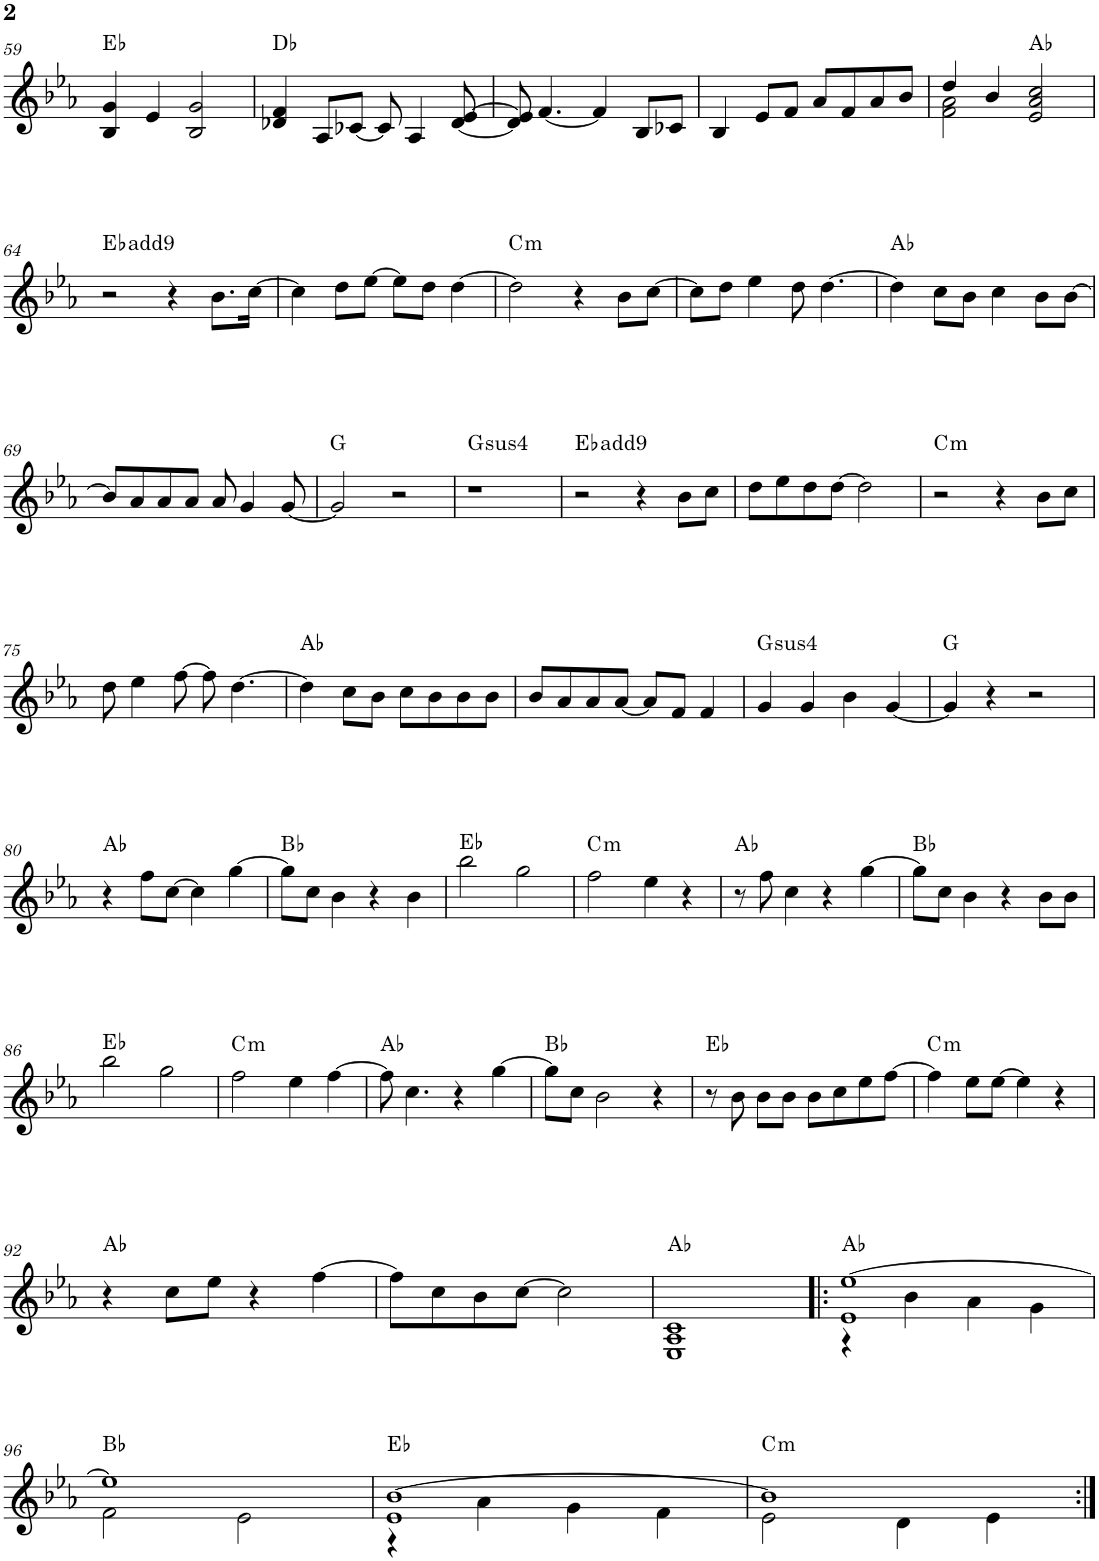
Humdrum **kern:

**kern	**harte
*part1	*part1
*staff1	*
*I"P1	*
!!LO:PB:g=z
*clefG2	*
*k[b-e-a-]	*
*E-:	*
*M2/2	*
=59	=59
4B-/ 4g/	Eb:maj
4e-/	.
2B-/ 2g/	.
=60	=60
4d-X/ 4f/	Db:maj
8A-/L	.
[<8c-X/J	.
8c-/]	.
4A-/	.
[<8d-/ [>8e-/	.
=61	=61
8d-/] 8e-/]	.
[<4.f/	.
4f/]	.
8B-/L	.
8c-X/J	.
=62	=62
4B-/	.
8e-/L	.
8f/J	.
8a-/L	.
8f/	.
8a-/	.
8b-/J	.
=63	=63
*^	*
4dd/	2f\ 2a-\	.
4b-/	.	.
2e-/ 2a-/ 2cc/	2ryy	Ab:maj
*v	*v	*
!!LO:LB:g=z
=64	=64
2r	Eb:maj(9)
4r	.
8.b-\L	.
[>16cc\Jk	.
=65	=65
4cc\]	.
8dd\L	.
[>8ee-\J	.
8ee-\L]	.
8dd\J	.
[>4dd\	.
=66	=66
!	!LO:H:kt=m
2dd\]	C:min
4r	.
8b-\L	.
[>8cc\J	.
=67	=67
8cc\L]	.
8dd\J	.
4ee-\	.
8dd\	.
[>4.dd\	.
=68	=68
4dd\]	Ab:maj
8cc\L	.
8b-\J	.
4cc\	.
8b-\L	.
[>8b-\J	.
!!LO:LB:g=z
=69	=69
8b-/L]	.
8a-/	.
8a-/	.
8a-/J	.
8a-/	.
4g/	.
[<8g/	.
=70	=70
2g/]	G:maj
2r	.
=71	=71
!	!LO:H:kt=4
1r	G:sus4
=72	=72
2r	Eb:maj(9)
4r	.
8b-\L	.
8cc\J	.
=73	=73
8dd\L	.
8ee-\	.
8dd\	.
[>8dd\J	.
2dd\]	.
=74	=74
!	!LO:H:kt=m
2r	C:min
4r	.
8b-\L	.
8cc\J	.
!!LO:LB:g=z
=75	=75
8dd\	.
4ee-\	.
[>8ff\	.
8ff\]	.
[>4.dd\	.
=76	=76
4dd\]	Ab:maj
8cc\L	.
8b-\J	.
8cc\L	.
8b-\	.
8b-\	.
8b-\J	.
=77	=77
8b-/L	.
8a-/	.
8a-/	.
[<8a-/J	.
8a-/L]	.
8f/J	.
4f/	.
=78	=78
!	!LO:H:kt=4
4g/	G:sus4
4g/	.
4b-\	.
[<4g/	.
=79	=79
4g/]	G:maj
4r	.
2r	.
!!LO:LB:g=z
=80	=80
4r	Ab:maj
8ff\L	.
[>8cc\J	.
4cc\]	.
[>4gg\	.
=81	=81
8gg\L]	Bb:maj
8cc\J	.
4b-\	.
4r	.
4b-\	.
=82	=82
2bb-\	Eb:maj
2gg\	.
=83	=83
!	!LO:H:kt=m
2ff\	C:min
4ee-\	.
4r	.
=84	=84
8r	Ab:maj
8ff\	.
4cc\	.
4r	.
[>4gg\	.
=85	=85
8gg\L]	Bb:maj
8cc\J	.
4b-\	.
4r	.
8b-\L	.
8b-\J	.
!!LO:LB:g=z
=86	=86
2bb-\	Eb:maj
2gg\	.
=87	=87
!	!LO:H:kt=m
2ff\	C:min
4ee-\	.
[>4ff\	.
=88	=88
8ff\]	Ab:maj
4.cc\	.
4r	.
[>4gg\	.
=89	=89
8gg\L]	Bb:maj
8cc\J	.
2b-\	.
4r	.
=90	=90
8r	Eb:maj
8b-\	.
8b-\L	.
8b-\J	.
8b-\L	.
8cc\	.
8ee-\	.
[>8ff\J	.
=91	=91
!	!LO:H:kt=m
4ff\]	C:min
8ee-\L	.
[>8ee-\J	.
4ee-\]	.
4r	.
!!LO:LB:g=z
=92	=92
4r	Ab:maj
8cc\L	.
8ee-\J	.
4r	.
[>4ff\	.
=93	=93
8ff\L]	.
8cc\	.
8b-\	.
[>8cc\J	.
2cc\]	.
=94	=94
1E- 1A- 1c	Ab:maj
=95!|:	=95!|:
*^	*
1e- [>1ee-	4r	Ab:maj
.	4b-\	.
.	4a-\	.
.	4g\	.
!!LO:LB:g=z	!!
=96	=96	=96
1ee-]	2f\	Bb:maj
.	2e-\	.
=97	=97	=97
1e- [>1b-	4r	Eb:maj
.	4a-\	.
.	4g\	.
.	4f\	.
=98	=98	=98
!	!	!LO:H:kt=m
1b-]	2e-\	C:min
.	4d\	.
.	4e-\	.
*v	*v	*
=:|!	=:|!
*-	*-
